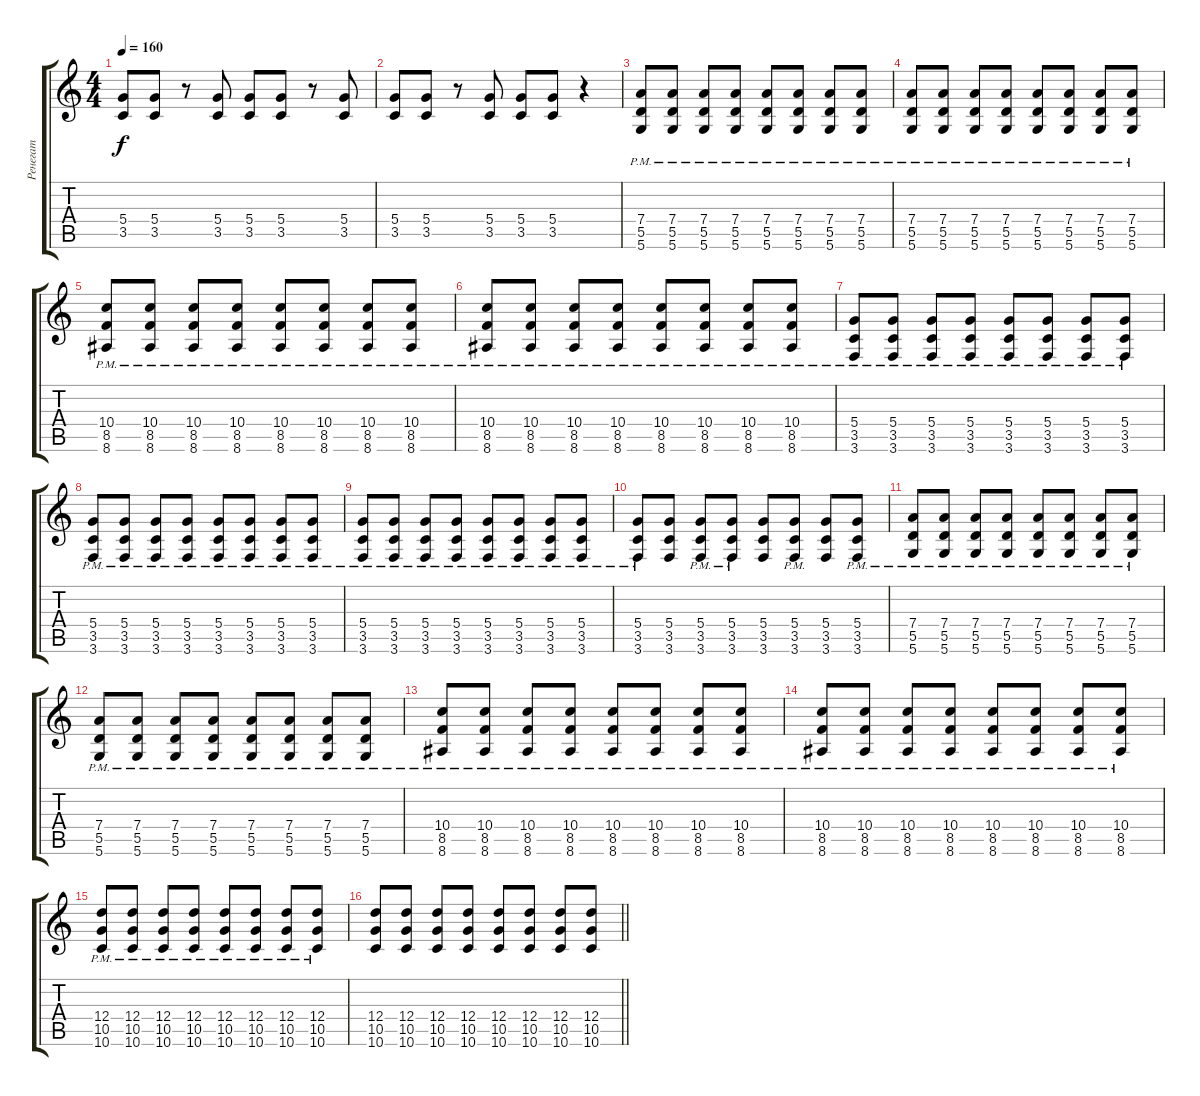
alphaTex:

\track ("Ренегат" "Ренегат") {instrument distortionguitar}
\staff {score tabs}
\tuning (E4 B3 G3 D3 A2 D2) {hide}
\ts (4 4)
\tempo 160
\clef g2
\ks c
(5.4 3.5).8{dy f} (5.4 3.5).8 r.8 (5.4 3.5).8 (5.4 3.5).8 (5.4 3.5).8 r.8 (5.4 3.5).8 |
(5.4 3.5).8 (5.4 3.5).8 r.8 (5.4 3.5).8 (5.4 3.5).8 (5.4 3.5).8 r.4 |
(7.4{pm} 5.5{pm} 5.6{pm}).8 (7.4{pm} 5.5{pm} 5.6{pm}).8 (7.4{pm} 5.5{pm} 5.6{pm}).8 (7.4{pm} 5.5{pm} 5.6{pm}).8 (7.4{pm} 5.5{pm} 5.6{pm}).8 (7.4{pm} 5.5{pm} 5.6{pm}).8 (7.4{pm} 5.5{pm} 5.6{pm}).8 (7.4{pm} 5.5{pm} 5.6{pm}).8 |
(7.4{pm} 5.5{pm} 5.6{pm}).8 (7.4{pm} 5.5{pm} 5.6{pm}).8 (7.4{pm} 5.5{pm} 5.6{pm}).8 (7.4{pm} 5.5{pm} 5.6{pm}).8 (7.4{pm} 5.5{pm} 5.6{pm}).8 (7.4{pm} 5.5{pm} 5.6{pm}).8 (7.4{pm} 5.5{pm} 5.6{pm}).8 (7.4{pm} 5.5{pm} 5.6{pm}).8 |
(10.4{pm} 8.5{pm} 8.6{pm}).8 (10.4{pm} 8.5{pm} 8.6{pm}).8 (10.4{pm} 8.5{pm} 8.6{pm}).8 (10.4{pm} 8.5{pm} 8.6{pm}).8 (10.4{pm} 8.5{pm} 8.6{pm}).8 (10.4{pm} 8.5{pm} 8.6{pm}).8 (10.4{pm} 8.5{pm} 8.6{pm}).8 (10.4{pm} 8.5{pm} 8.6{pm}).8 |
(10.4{pm} 8.5{pm} 8.6{pm}).8 (10.4{pm} 8.5{pm} 8.6{pm}).8 (10.4{pm} 8.5{pm} 8.6{pm}).8 (10.4{pm} 8.5{pm} 8.6{pm}).8 (10.4{pm} 8.5{pm} 8.6{pm}).8 (10.4{pm} 8.5{pm} 8.6{pm}).8 (10.4{pm} 8.5{pm} 8.6{pm}).8 (10.4{pm} 8.5{pm} 8.6{pm}).8 |
(5.4{pm} 3.5{pm} 3.6{pm}).8 (5.4{pm} 3.5{pm} 3.6{pm}).8 (5.4{pm} 3.5{pm} 3.6{pm}).8 (5.4{pm} 3.5{pm} 3.6{pm}).8 (5.4{pm} 3.5{pm} 3.6{pm}).8 (5.4{pm} 3.5{pm} 3.6{pm}).8 (5.4{pm} 3.5{pm} 3.6{pm}).8 (5.4{pm} 3.5{pm} 3.6{pm}).8 |
(5.4{pm} 3.5{pm} 3.6{pm}).8 (5.4{pm} 3.5{pm} 3.6{pm}).8 (5.4{pm} 3.5{pm} 3.6{pm}).8 (5.4{pm} 3.5{pm} 3.6{pm}).8 (5.4{pm} 3.5{pm} 3.6{pm}).8 (5.4{pm} 3.5{pm} 3.6{pm}).8 (5.4{pm} 3.5{pm} 3.6{pm}).8 (5.4{pm} 3.5{pm} 3.6{pm}).8 |
(5.4{pm} 3.5{pm} 3.6{pm}).8 (5.4{pm} 3.5{pm} 3.6{pm}).8 (5.4{pm} 3.5{pm} 3.6{pm}).8 (5.4{pm} 3.5{pm} 3.6{pm}).8 (5.4{pm} 3.5{pm} 3.6{pm}).8 (5.4{pm} 3.5{pm} 3.6{pm}).8 (5.4{pm} 3.5{pm} 3.6{pm}).8 (5.4{pm} 3.5{pm} 3.6{pm}).8 |
(5.4{pm} 3.5{pm} 3.6{pm}).8 (5.4 3.5 3.6).8 (5.4{pm} 3.5{pm} 3.6{pm}).8 (5.4{pm} 3.5{pm} 3.6{pm}).8 (5.4 3.5 3.6).8 (5.4{pm} 3.5{pm} 3.6{pm}).8 (5.4 3.5 3.6).8 (5.4{pm} 3.5{pm} 3.6{pm}).8 |
(7.4{pm} 5.5{pm} 5.6{pm}).8 (7.4{pm} 5.5{pm} 5.6{pm}).8 (7.4{pm} 5.5{pm} 5.6{pm}).8 (7.4{pm} 5.5{pm} 5.6{pm}).8 (7.4{pm} 5.5{pm} 5.6{pm}).8 (7.4{pm} 5.5{pm} 5.6{pm}).8 (7.4{pm} 5.5{pm} 5.6{pm}).8 (7.4{pm} 5.5{pm} 5.6{pm}).8 |
(7.4{pm} 5.5{pm} 5.6{pm}).8 (7.4{pm} 5.5{pm} 5.6{pm}).8 (7.4{pm} 5.5{pm} 5.6{pm}).8 (7.4{pm} 5.5{pm} 5.6{pm}).8 (7.4{pm} 5.5{pm} 5.6{pm}).8 (7.4{pm} 5.5{pm} 5.6{pm}).8 (7.4{pm} 5.5{pm} 5.6{pm}).8 (7.4{pm} 5.5{pm} 5.6{pm}).8 |
(10.4{pm} 8.5{pm} 8.6{pm}).8 (10.4{pm} 8.5{pm} 8.6{pm}).8 (10.4{pm} 8.5{pm} 8.6{pm}).8 (10.4{pm} 8.5{pm} 8.6{pm}).8 (10.4{pm} 8.5{pm} 8.6{pm}).8 (10.4{pm} 8.5{pm} 8.6{pm}).8 (10.4{pm} 8.5{pm} 8.6{pm}).8 (10.4{pm} 8.5{pm} 8.6{pm}).8 |
(10.4{pm} 8.5{pm} 8.6{pm}).8 (10.4{pm} 8.5{pm} 8.6{pm}).8 (10.4{pm} 8.5{pm} 8.6{pm}).8 (10.4{pm} 8.5{pm} 8.6{pm}).8 (10.4{pm} 8.5{pm} 8.6{pm}).8 (10.4{pm} 8.5{pm} 8.6{pm}).8 (10.4{pm} 8.5{pm} 8.6{pm}).8 (10.4{pm} 8.5{pm} 8.6{pm}).8 |
(12.4{pm} 10.5{pm} 10.6{pm}).8 (12.4{pm} 10.5{pm} 10.6{pm}).8 (12.4{pm} 10.5{pm} 10.6{pm}).8 (12.4{pm} 10.5{pm} 10.6{pm}).8 (12.4{pm} 10.5{pm} 10.6{pm}).8 (12.4{pm} 10.5{pm} 10.6{pm}).8 (12.4{pm} 10.5{pm} 10.6{pm}).8 (12.4{pm} 10.5{pm} 10.6{pm}).8 |
\barLineRight lightlight
(12.4 10.5 10.6).8 (12.4 10.5 10.6).8 (12.4 10.5 10.6).8 (12.4 10.5 10.6).8 (12.4 10.5 10.6).8 (12.4 10.5 10.6).8 (12.4 10.5 10.6).8 (12.4 10.5 10.6).8
